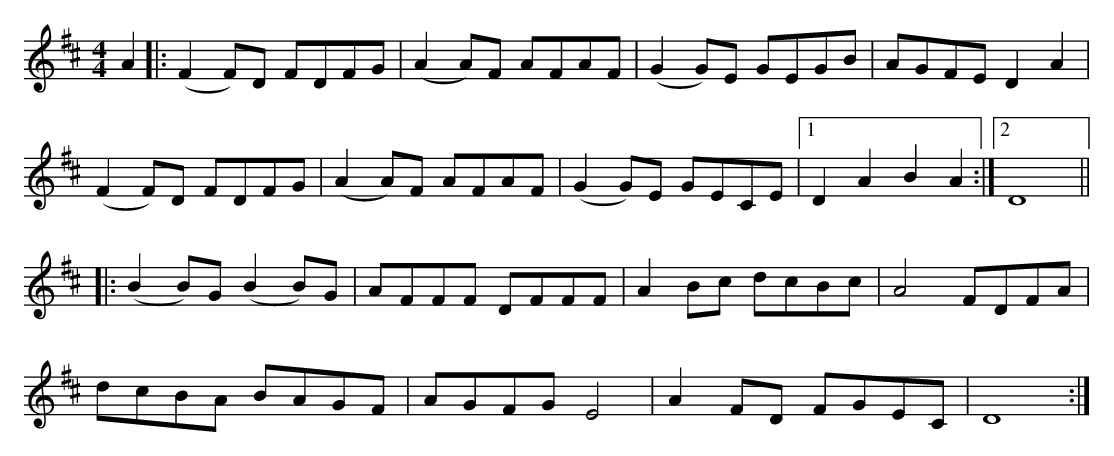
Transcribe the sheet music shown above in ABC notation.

X:1
M:4/4
K:D
A2|:(F2F)D FDFG|(A2A)F AFAF|(G2G)E GEGB|AGFE D2 A2|
(F2F)D FDFG|(A2A)F AFAF|(G2G)E GECE|1 D2 A2 B2 A2:|2 D8||
|:(B2B)G (B2B)G|AFFF DFFF|A2 Bc dcBc|A4 FDFA|
dcBA BAGF|AGFG E4|A2 FD FGEC|D8:|
